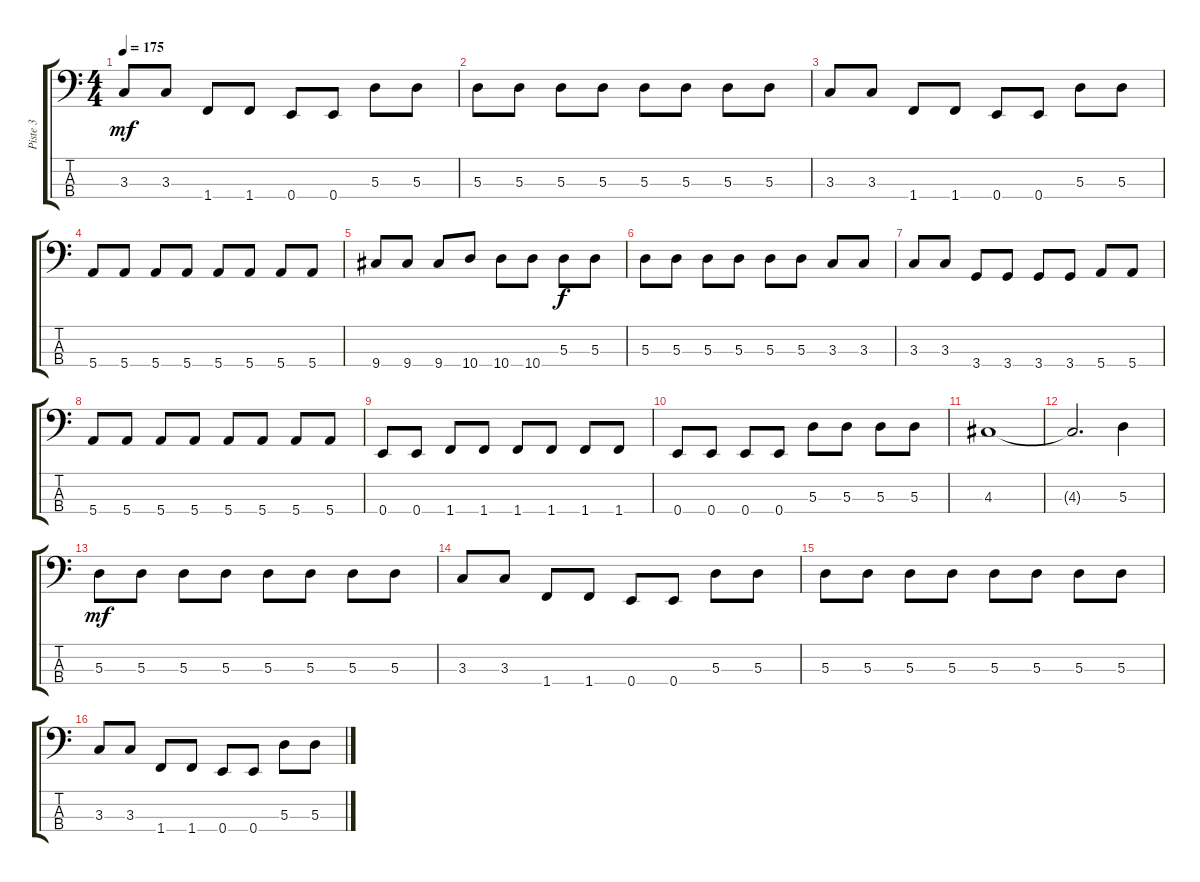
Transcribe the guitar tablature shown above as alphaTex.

\track ("Piste 3" "Piste 3") {instrument electricbassfinger}
\staff {score tabs}
\tuning (G2 D2 A1 E1) {hide}
\ts (4 4)
\tempo 175
\clef f4
\ks c
3.3.8{dy mf} 3.3.8 1.4.8 1.4.8 0.4.8 0.4.8 5.3.8 5.3.8 |
5.3.8 5.3.8 5.3.8 5.3.8 5.3.8 5.3.8 5.3.8 5.3.8 |
3.3.8 3.3.8 1.4.8 1.4.8 0.4.8 0.4.8 5.3.8 5.3.8 |
5.4.8 5.4.8 5.4.8 5.4.8 5.4.8 5.4.8 5.4.8 5.4.8 |
9.4.8 9.4.8 9.4.8 10.4.8 10.4.8 10.4.8 5.3.8{dy f} 5.3.8 |
5.3.8 5.3.8 5.3.8 5.3.8 5.3.8 5.3.8 3.3.8 3.3.8 |
3.3.8 3.3.8 3.4.8 3.4.8 3.4.8 3.4.8 5.4.8 5.4.8 |
5.4.8 5.4.8 5.4.8 5.4.8 5.4.8 5.4.8 5.4.8 5.4.8 |
0.4.8 0.4.8 1.4.8 1.4.8 1.4.8 1.4.8 1.4.8 1.4.8 |
0.4.8 0.4.8 0.4.8 0.4.8 5.3.8 5.3.8 5.3.8 5.3.8 |
4.3.1 |
4.3{t}.2{d} 5.3.4 |
5.3.8{dy mf} 5.3.8 5.3.8 5.3.8 5.3.8 5.3.8 5.3.8 5.3.8 |
3.3.8 3.3.8 1.4.8 1.4.8 0.4.8 0.4.8 5.3.8 5.3.8 |
5.3.8 5.3.8 5.3.8 5.3.8 5.3.8 5.3.8 5.3.8 5.3.8 |
3.3.8 3.3.8 1.4.8 1.4.8 0.4.8 0.4.8 5.3.8 5.3.8
